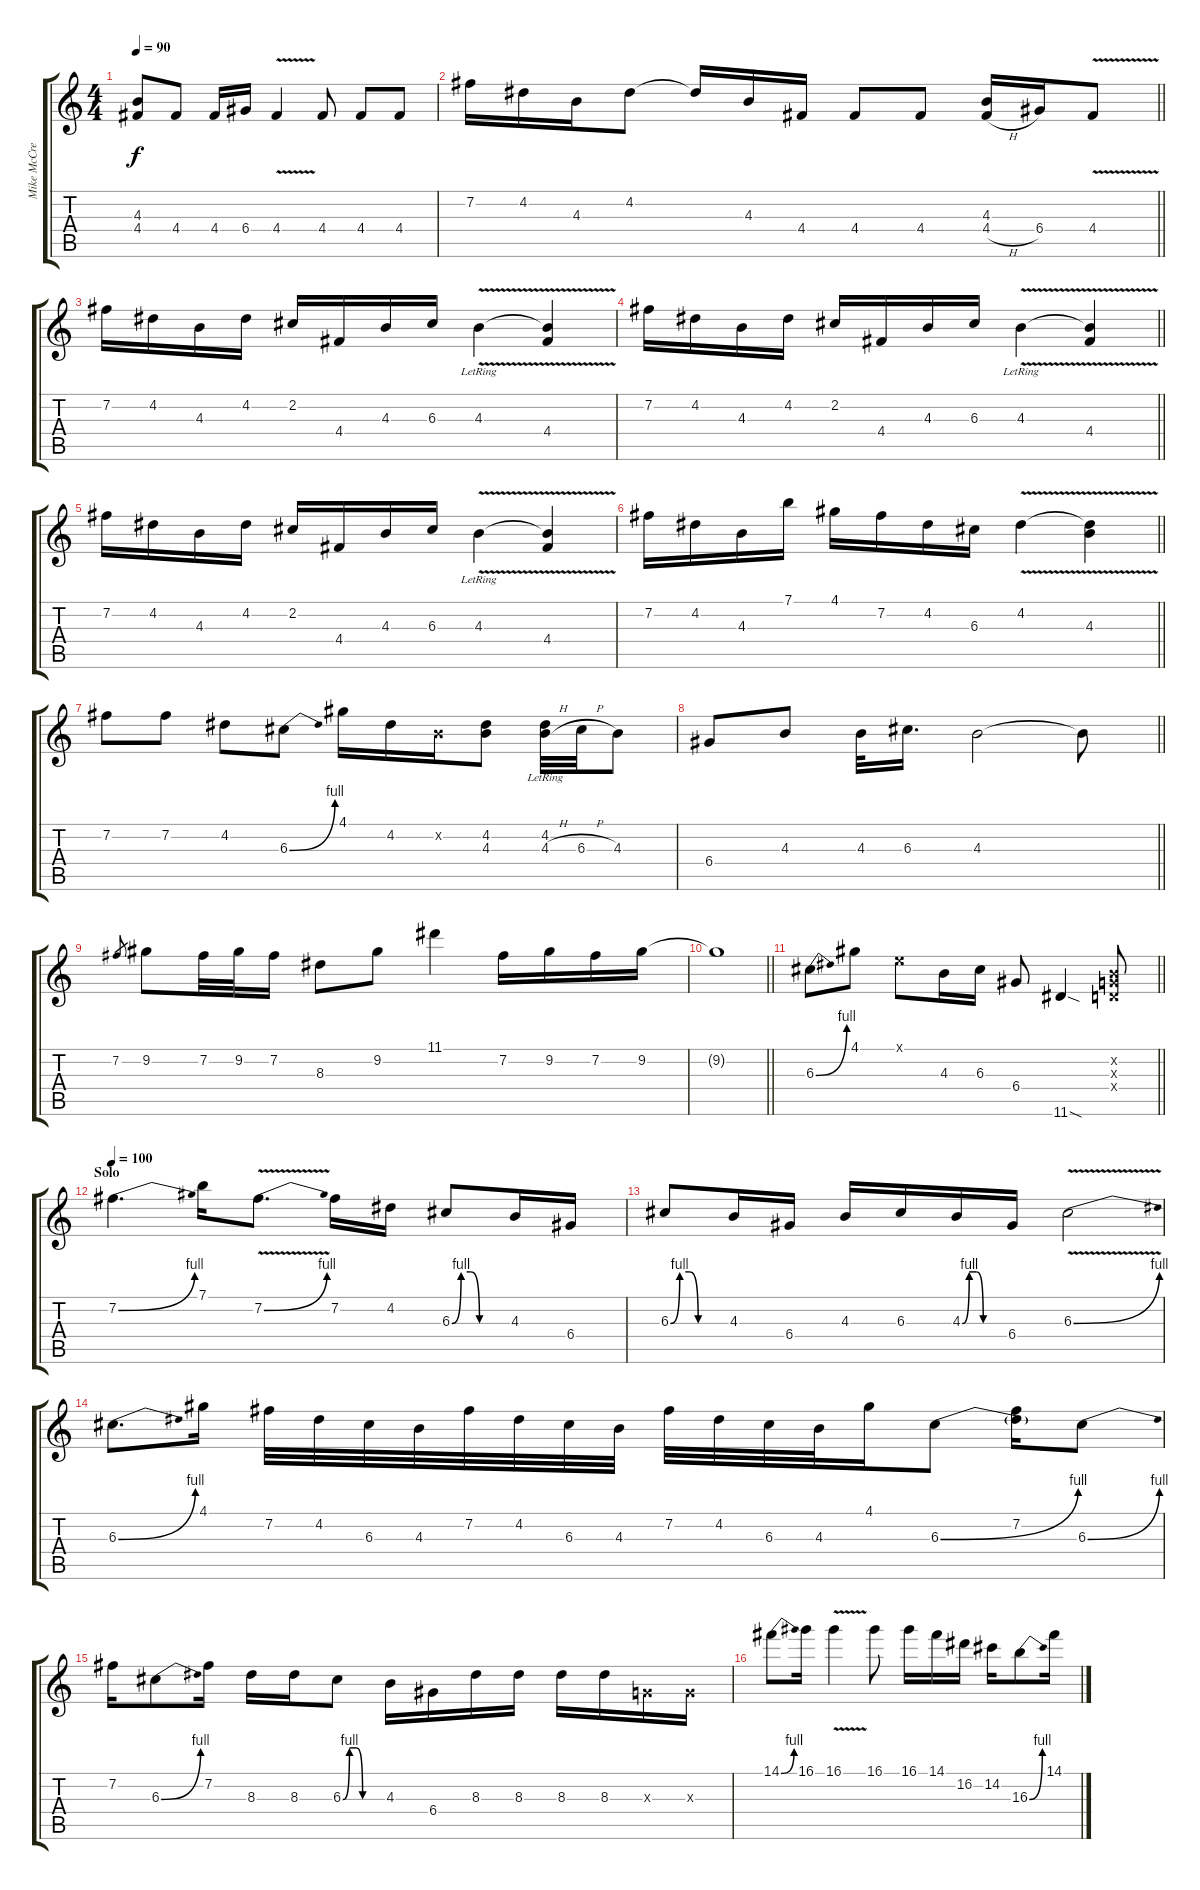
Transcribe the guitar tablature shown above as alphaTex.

\track ("Mike McCready" "Mike McCre") {instrument distortionguitar}
\staff {score tabs}
\tuning (E4 B3 G3 D3 A2 E2) {hide}
\ts (4 4)
\tempo 90
\clef g2
\ks c
(4.3 4.4).8{dy f} 4.4.8 4.4.16 6.4.16 4.4{v}.4 4.4.8 4.4.8 4.4.8 |
\barLineRight lightlight
7.2.16 4.2.16 4.3.16 4.2.8 4.2{t}.16 4.3.16 4.4.16 4.4.8 4.4.8 (4.3 4.4{h}).16 6.4.16 4.4{v}.8 |
7.2.16 4.2.16 4.3.16 4.2.16 2.2.16 4.4.16 4.3.16 6.3.16 4.3{v lr}.4 (4.3{t} 4.4).4 |
\barLineRight lightlight
7.2.16 4.2.16 4.3.16 4.2.16 2.2.16 4.4.16 4.3.16 6.3.16 4.3{v lr}.4 (4.3{t} 4.4).4 |
7.2.16 4.2.16 4.3.16 4.2.16 2.2.16 4.4.16 4.3.16 6.3.16 4.3{v lr}.4 (4.3{t} 4.4).4 |
\barLineRight lightlight
7.2.16 4.2.16 4.3.16 7.1.16 4.1.16 7.2.16 4.2.16 6.3.16 4.2{v}.4 (4.2{t} 4.3).4 |
7.2.8 7.2.8 4.2.8 6.3{be (bend 0 0 60 4)}.8 4.1.16 4.2.16 0.2{x}.16 (4.2 4.3).8 (4.2{lr} 4.3{h}).32 6.3{h}.32 4.3.8 |
\barLineRight lightlight
6.4.8 4.3.8 4.3.32 6.3.16{d} 4.3.2 4.3{t}.8 |
7.2.8{gr} 9.2.8 7.2.32 9.2.32 7.2.16 8.3.8 9.2.8 11.1.4 7.2.16 9.2.16 7.2.16 9.2.16 |
\barLineRight lightlight
9.2{t}.1 |
\barLineRight lightlight
6.3{be (bend 0 0 60 4)}.8 4.1.8 0.1{x}.8 4.3.16 6.3.16 6.4.8 11.6{sod}.4 (0.2{x} 0.3{x} 0.4{x}).8 |
\section ("" "Solo")
\tempo 100
7.2{be (bend 0 0 60 4)}.4{d instrument distortionguitar} 7.1.16 7.2{be (bend 0 0 60 4) v}.8{d} 7.2.16 4.2.16 6.3{be (custom 0 0 10 4 20 4 30 0 60 0)}.8 4.3.16 6.4.16 |
6.3{be (custom 0 0 10 4 20 4 30 0 60 0)}.8 4.3.16 6.4.16 4.3.16 6.3.16 4.3{be (custom 0 0 10 4 20 4 30 0 60 0)}.16 6.4.16 6.3{be (bend 0 0 60 4) v}.2 |
6.3{be (bend 0 0 60 4)}.8{d} 4.1.16 7.2.32 4.2.32 6.3.32 4.3.32 7.2.32 4.2.32 6.3.32 4.3.32 7.2.32 4.2.32 6.3.32 4.3.32 4.1.16 6.3{be (bend 0 0 60 4)}.8 (7.2 6.3{t}).16 6.3{be (bend 0 0 60 4)}.8 |
7.2.16 6.3{be (bend 0 0 60 4)}.8 7.2.16 8.3.16 8.3.16 6.3{be (custom 0 0 10 4 20 4 30 0 60 0)}.8 4.3.16 6.4.16 8.3.16 8.3.16 8.3.16 8.3.16 0.3{x}.16 0.3{x}.16 |
14.1{be (bend 0 0 60 4)}.8 16.1.16 16.1{v}.4 16.1.8 16.1.16 14.1.16 16.2.16 14.2.16 16.3{be (bend 0 0 60 4)}.8 14.1.16
